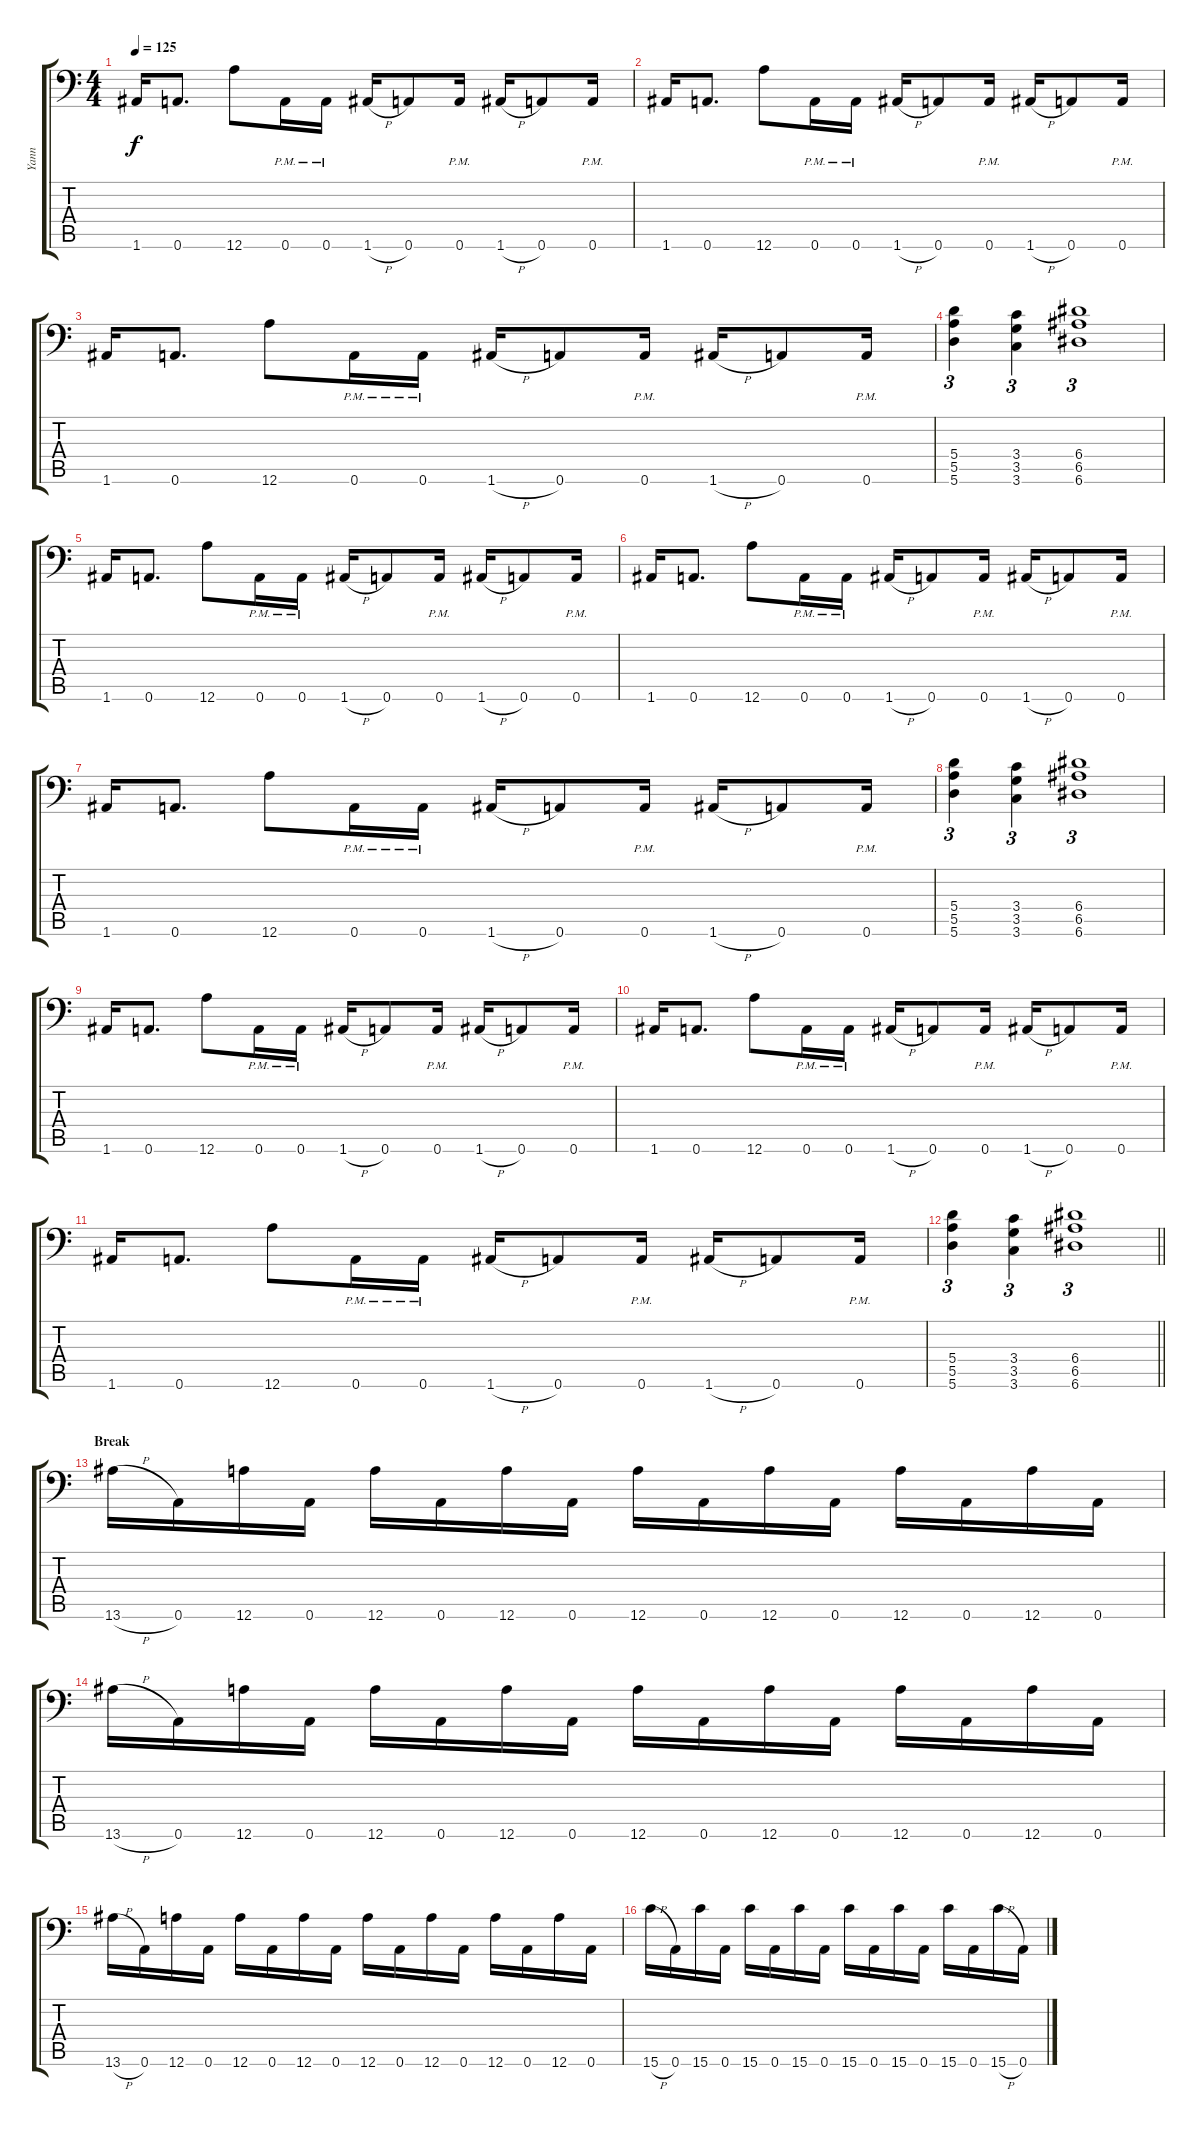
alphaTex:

\track ("Yann" "Yann") {instrument distortionguitar}
\staff {score tabs}
\tuning (B3 Gb3 D3 A2 E2 A1) {hide}
\ts (4 4)
\tempo 125
\clef f4
\ks c
1.6.16{dy f} 0.6.8{d} 12.6.8 0.6{pm}.16 0.6{pm}.16 1.6{h}.16 0.6.8 0.6{pm}.16 1.6{h}.16 0.6.8 0.6{pm}.16 |
1.6.16 0.6.8{d} 12.6.8 0.6{pm}.16 0.6{pm}.16 1.6{h}.16 0.6.8 0.6{pm}.16 1.6{h}.16 0.6.8 0.6{pm}.16 |
1.6.16 0.6.8{d} 12.6.8 0.6{pm}.16 0.6{pm}.16 1.6{h}.16 0.6.8 0.6{pm}.16 1.6{h}.16 0.6.8 0.6{pm}.16 |
(5.4 5.5 5.6).4{tu (3 2)} (3.4 3.5 3.6).4{tu (3 2)} (6.4 6.5 6.6).1{tu (3 2)} |
1.6.16 0.6.8{d} 12.6.8 0.6{pm}.16 0.6{pm}.16 1.6{h}.16 0.6.8 0.6{pm}.16 1.6{h}.16 0.6.8 0.6{pm}.16 |
1.6.16 0.6.8{d} 12.6.8 0.6{pm}.16 0.6{pm}.16 1.6{h}.16 0.6.8 0.6{pm}.16 1.6{h}.16 0.6.8 0.6{pm}.16 |
1.6.16 0.6.8{d} 12.6.8 0.6{pm}.16 0.6{pm}.16 1.6{h}.16 0.6.8 0.6{pm}.16 1.6{h}.16 0.6.8 0.6{pm}.16 |
(5.4 5.5 5.6).4{tu (3 2)} (3.4 3.5 3.6).4{tu (3 2)} (6.4 6.5 6.6).1{tu (3 2)} |
1.6.16 0.6.8{d} 12.6.8 0.6{pm}.16 0.6{pm}.16 1.6{h}.16 0.6.8 0.6{pm}.16 1.6{h}.16 0.6.8 0.6{pm}.16 |
1.6.16 0.6.8{d} 12.6.8 0.6{pm}.16 0.6{pm}.16 1.6{h}.16 0.6.8 0.6{pm}.16 1.6{h}.16 0.6.8 0.6{pm}.16 |
1.6.16 0.6.8{d} 12.6.8 0.6{pm}.16 0.6{pm}.16 1.6{h}.16 0.6.8 0.6{pm}.16 1.6{h}.16 0.6.8 0.6{pm}.16 |
\barLineRight lightlight
(5.4 5.5 5.6).4{tu (3 2)} (3.4 3.5 3.6).4{tu (3 2)} (6.4 6.5 6.6).1{tu (3 2)} |
\section ("" "Break")
13.6{h}.16 0.6.16 12.6.16 0.6.16 12.6.16 0.6.16 12.6.16 0.6.16 12.6.16 0.6.16 12.6.16 0.6.16 12.6.16 0.6.16 12.6.16 0.6.16 |
13.6{h}.16 0.6.16 12.6.16 0.6.16 12.6.16 0.6.16 12.6.16 0.6.16 12.6.16 0.6.16 12.6.16 0.6.16 12.6.16 0.6.16 12.6.16 0.6.16 |
13.6{h}.16 0.6.16 12.6.16 0.6.16 12.6.16 0.6.16 12.6.16 0.6.16 12.6.16 0.6.16 12.6.16 0.6.16 12.6.16 0.6.16 12.6.16 0.6.16 |
15.6{h}.16 0.6.16 15.6.16 0.6.16 15.6.16 0.6.16 15.6.16 0.6.16 15.6.16 0.6.16 15.6.16 0.6.16 15.6.16 0.6.16 15.6{h}.16 0.6.16
